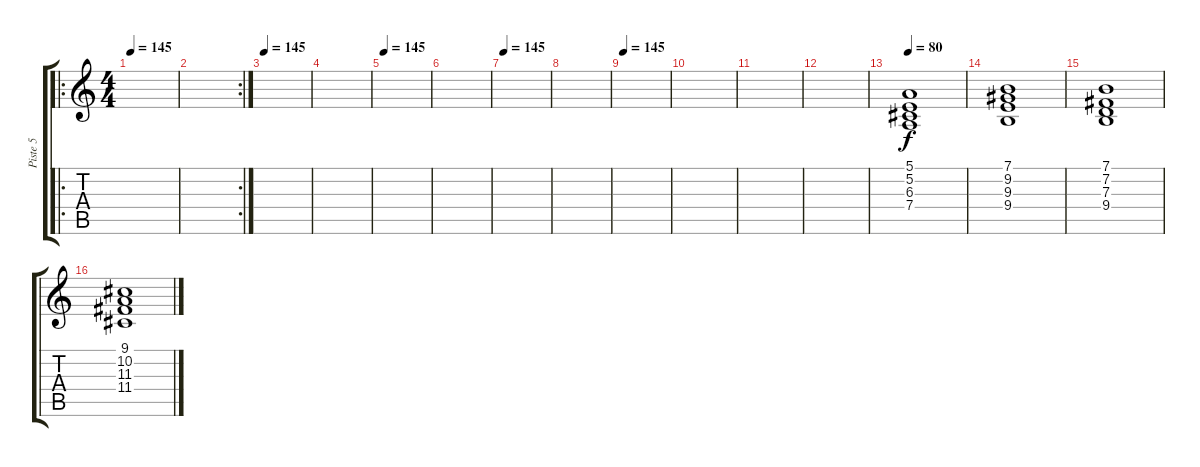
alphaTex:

\track ("Piste 5" "Piste 5") {instrument choiraahs}
\staff {score tabs}
\tuning (E4 B3 G3 D3 A2 E2) {hide}
\ro
\ts (4 4)
\tempo 145
\clef g2
\ks c
|
\rc 2
|
\tempo 145
|
|
\tempo 145
|
|
\tempo 145
|
|
\tempo 145
|
|
|
|
\tempo 80
(5.1 5.2 6.3 7.4).1 |
(7.1 9.2 9.3 9.4).1 |
(7.1 7.2 7.3 9.4).1 |
(9.1 10.2 11.3 11.4).1
